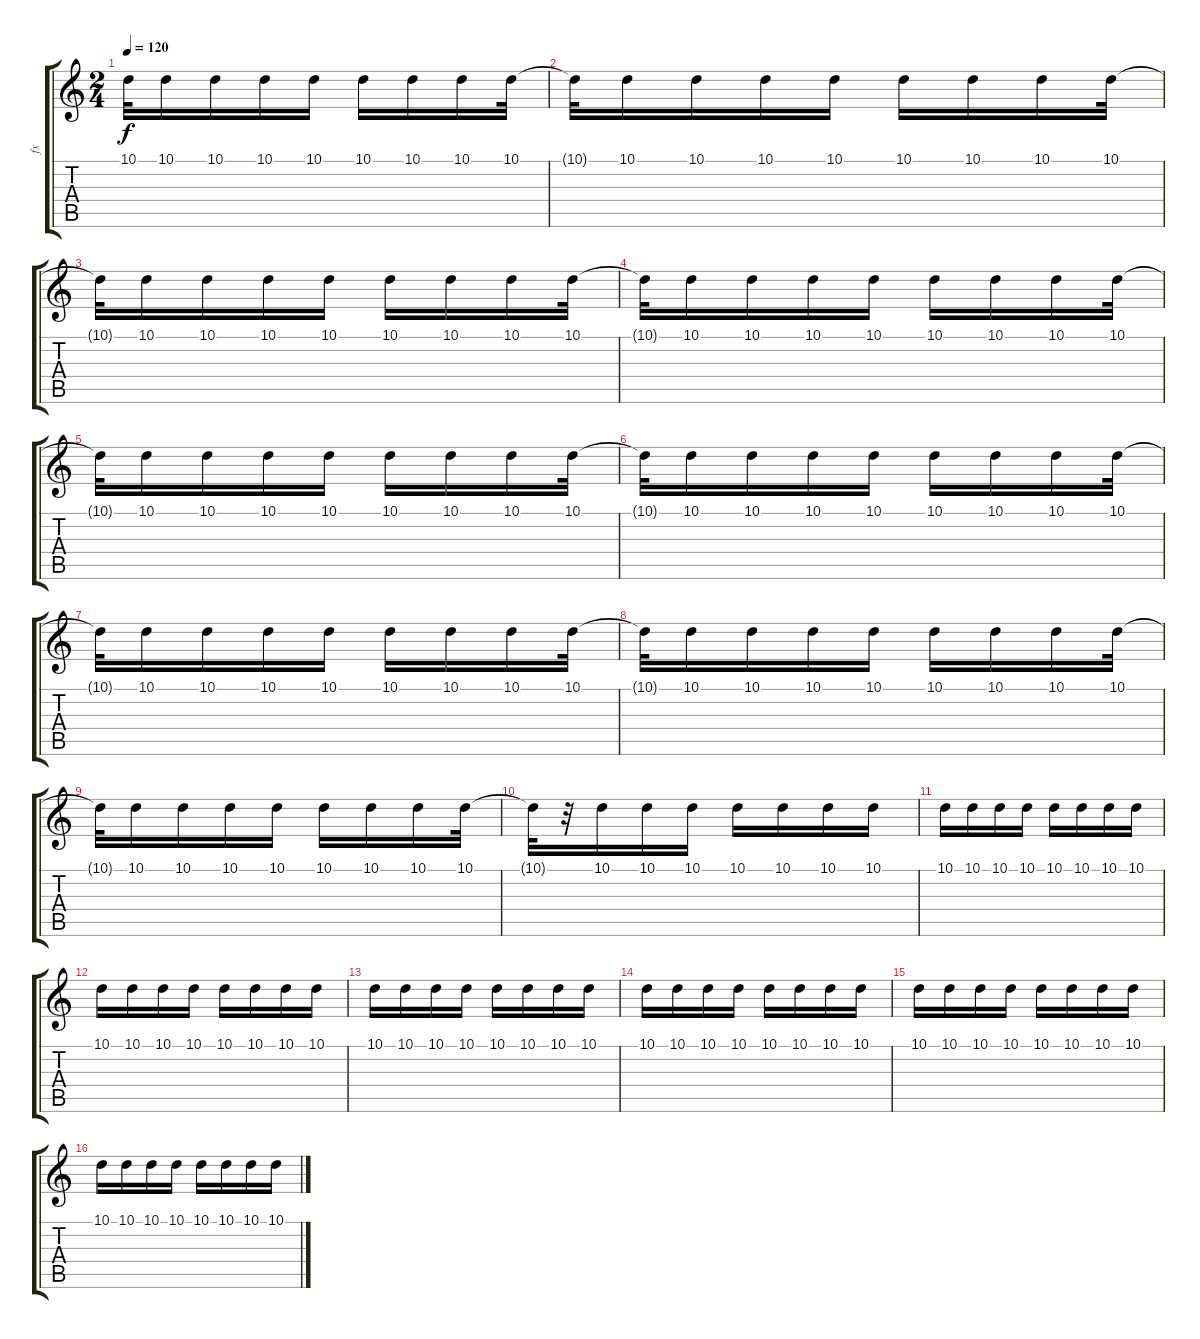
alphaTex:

\track ("fx" "fx") {instrument tinklebell}
\staff {score tabs}
\tuning (E4 B3 G3 D3 A2 E2) {hide}
\ts (2 4)
\tempo 120
\clef g2
\ks c
10.1{t}.32{dy f} 10.1.16 10.1.16 10.1.16 10.1.16 10.1.16 10.1.16 10.1.16 10.1.32 |
10.1{t}.32 10.1.16 10.1.16 10.1.16 10.1.16 10.1.16 10.1.16 10.1.16 10.1.32 |
10.1{t}.32 10.1.16 10.1.16 10.1.16 10.1.16 10.1.16 10.1.16 10.1.16 10.1.32 |
10.1{t}.32 10.1.16 10.1.16 10.1.16 10.1.16 10.1.16 10.1.16 10.1.16 10.1.32 |
10.1{t}.32 10.1.16 10.1.16 10.1.16 10.1.16 10.1.16 10.1.16 10.1.16 10.1.32 |
10.1{t}.32 10.1.16 10.1.16 10.1.16 10.1.16 10.1.16 10.1.16 10.1.16 10.1.32 |
10.1{t}.32 10.1.16 10.1.16 10.1.16 10.1.16 10.1.16 10.1.16 10.1.16 10.1.32 |
10.1{t}.32 10.1.16 10.1.16 10.1.16 10.1.16 10.1.16 10.1.16 10.1.16 10.1.32 |
10.1{t}.32 10.1.16 10.1.16 10.1.16 10.1.16 10.1.16 10.1.16 10.1.16 10.1.32 |
10.1{t}.32 r.32 10.1.16 10.1.16 10.1.16 10.1.16 10.1.16 10.1.16 10.1.16 |
10.1.16 10.1.16 10.1.16 10.1.16 10.1.16 10.1.16 10.1.16 10.1.16 |
10.1.16 10.1.16 10.1.16 10.1.16 10.1.16 10.1.16 10.1.16 10.1.16 |
10.1.16 10.1.16 10.1.16 10.1.16 10.1.16 10.1.16 10.1.16 10.1.16 |
10.1.16 10.1.16 10.1.16 10.1.16 10.1.16 10.1.16 10.1.16 10.1.16 |
10.1.16 10.1.16 10.1.16 10.1.16 10.1.16 10.1.16 10.1.16 10.1.16 |
10.1.16 10.1.16 10.1.16 10.1.16 10.1.16 10.1.16 10.1.16 10.1.16
